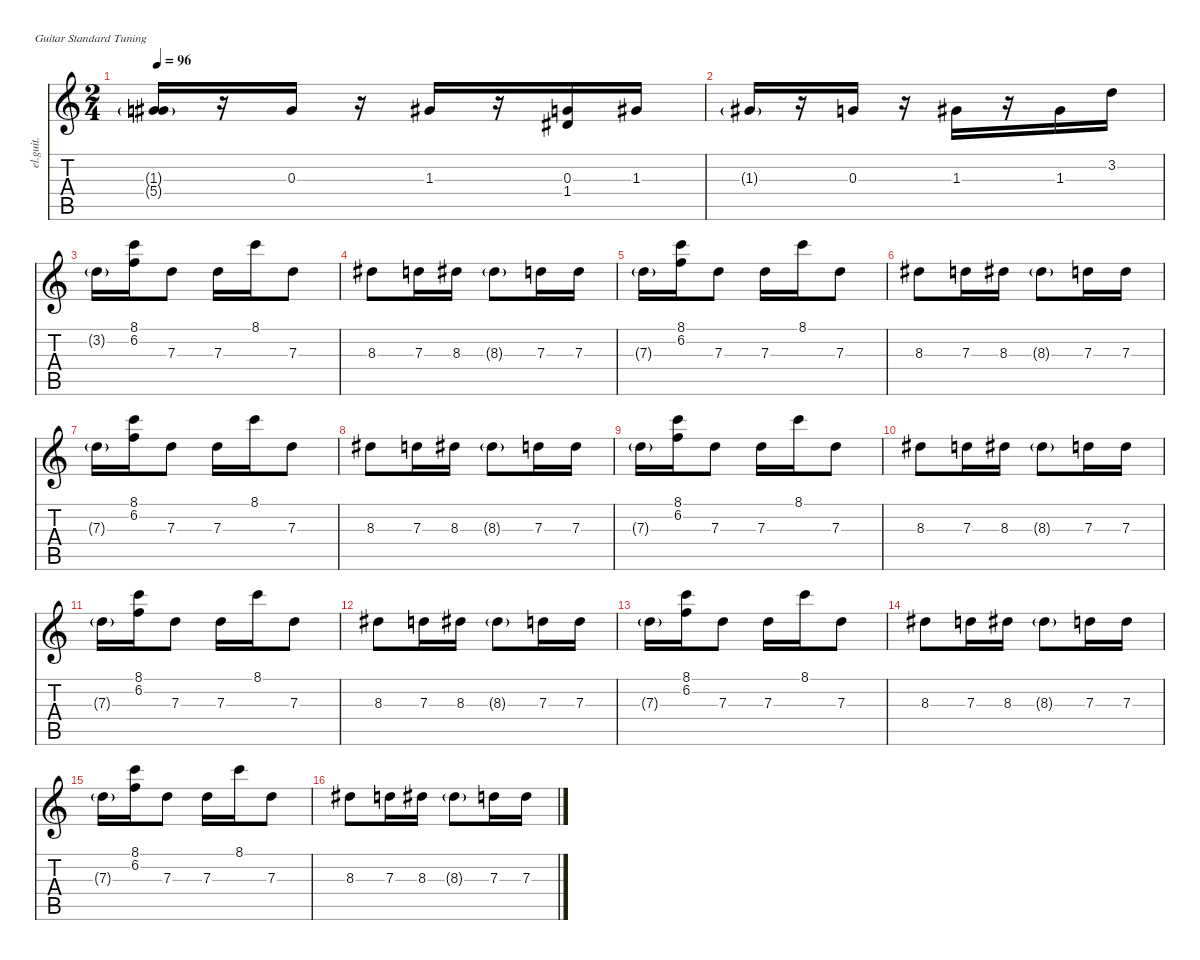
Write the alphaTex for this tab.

\defaultSystemsLayout 4
\hideDynamics
\bracketExtendMode nobrackets
\otherSystemsTrackNameOrientation horizontal
\track ("Guitar 2" "el.guit.") {instrument electricguitarclean}
\staff {score tabs}
\tuning (E4 B3 G3 D3 A2 E2)
\ts (2 4)
\tempo 96
\clef g2
\ks c
(1.3{g acc #} 5.4{g}).16{dy fff} r.16 0.3.16{dy f} r.16 1.3{acc #}.16 r.16 (0.3 1.4{acc #}).16 1.3{acc #}.16 |
1.3{g acc #}.16{dy fff} r.16 0.3.16{dy f} r.16 1.3{acc #}.16 r.16 1.3{acc #}.16 3.2.16 |
3.2{g}.16{dy fff} (8.1 6.2).16{dy f} 7.3.8 7.3.16 8.1.16 7.3.8 |
8.3{acc #}.8 7.3.16 8.3{acc #}.16 8.3{g acc #}.8{dy fff} 7.3.16{dy f} 7.3.16 |
7.3{g}.16{dy fff} (8.1 6.2).16{dy f} 7.3.8 7.3.16 8.1.16 7.3.8 |
8.3{acc #}.8 7.3.16 8.3{acc #}.16 8.3{g acc #}.8{dy fff} 7.3.16{dy f} 7.3.16 |
7.3{g}.16{dy fff} (8.1 6.2).16{dy f} 7.3.8 7.3.16 8.1.16 7.3.8 |
8.3{acc #}.8 7.3.16 8.3{acc #}.16 8.3{g acc #}.8{dy fff} 7.3.16{dy f} 7.3.16 |
7.3{g}.16{dy fff} (8.1 6.2).16{dy f} 7.3.8 7.3.16 8.1.16 7.3.8 |
8.3{acc #}.8 7.3.16 8.3{acc #}.16 8.3{g acc #}.8{dy fff} 7.3.16{dy f} 7.3.16 |
7.3{g}.16{dy fff} (8.1 6.2).16{dy f} 7.3.8 7.3.16 8.1.16 7.3.8 |
8.3{acc #}.8 7.3.16 8.3{acc #}.16 8.3{g acc #}.8{dy fff} 7.3.16{dy f} 7.3.16 |
7.3{g}.16{dy fff} (8.1 6.2).16{dy f} 7.3.8 7.3.16 8.1.16 7.3.8 |
8.3{acc #}.8 7.3.16 8.3{acc #}.16 8.3{g acc #}.8{dy fff} 7.3.16{dy f} 7.3.16 |
7.3{g}.16{dy fff} (8.1 6.2).16{dy f} 7.3.8 7.3.16 8.1.16 7.3.8 |
8.3{acc #}.8 7.3.16 8.3{acc #}.16 8.3{g acc #}.8{dy fff} 7.3.16{dy f} 7.3.16
